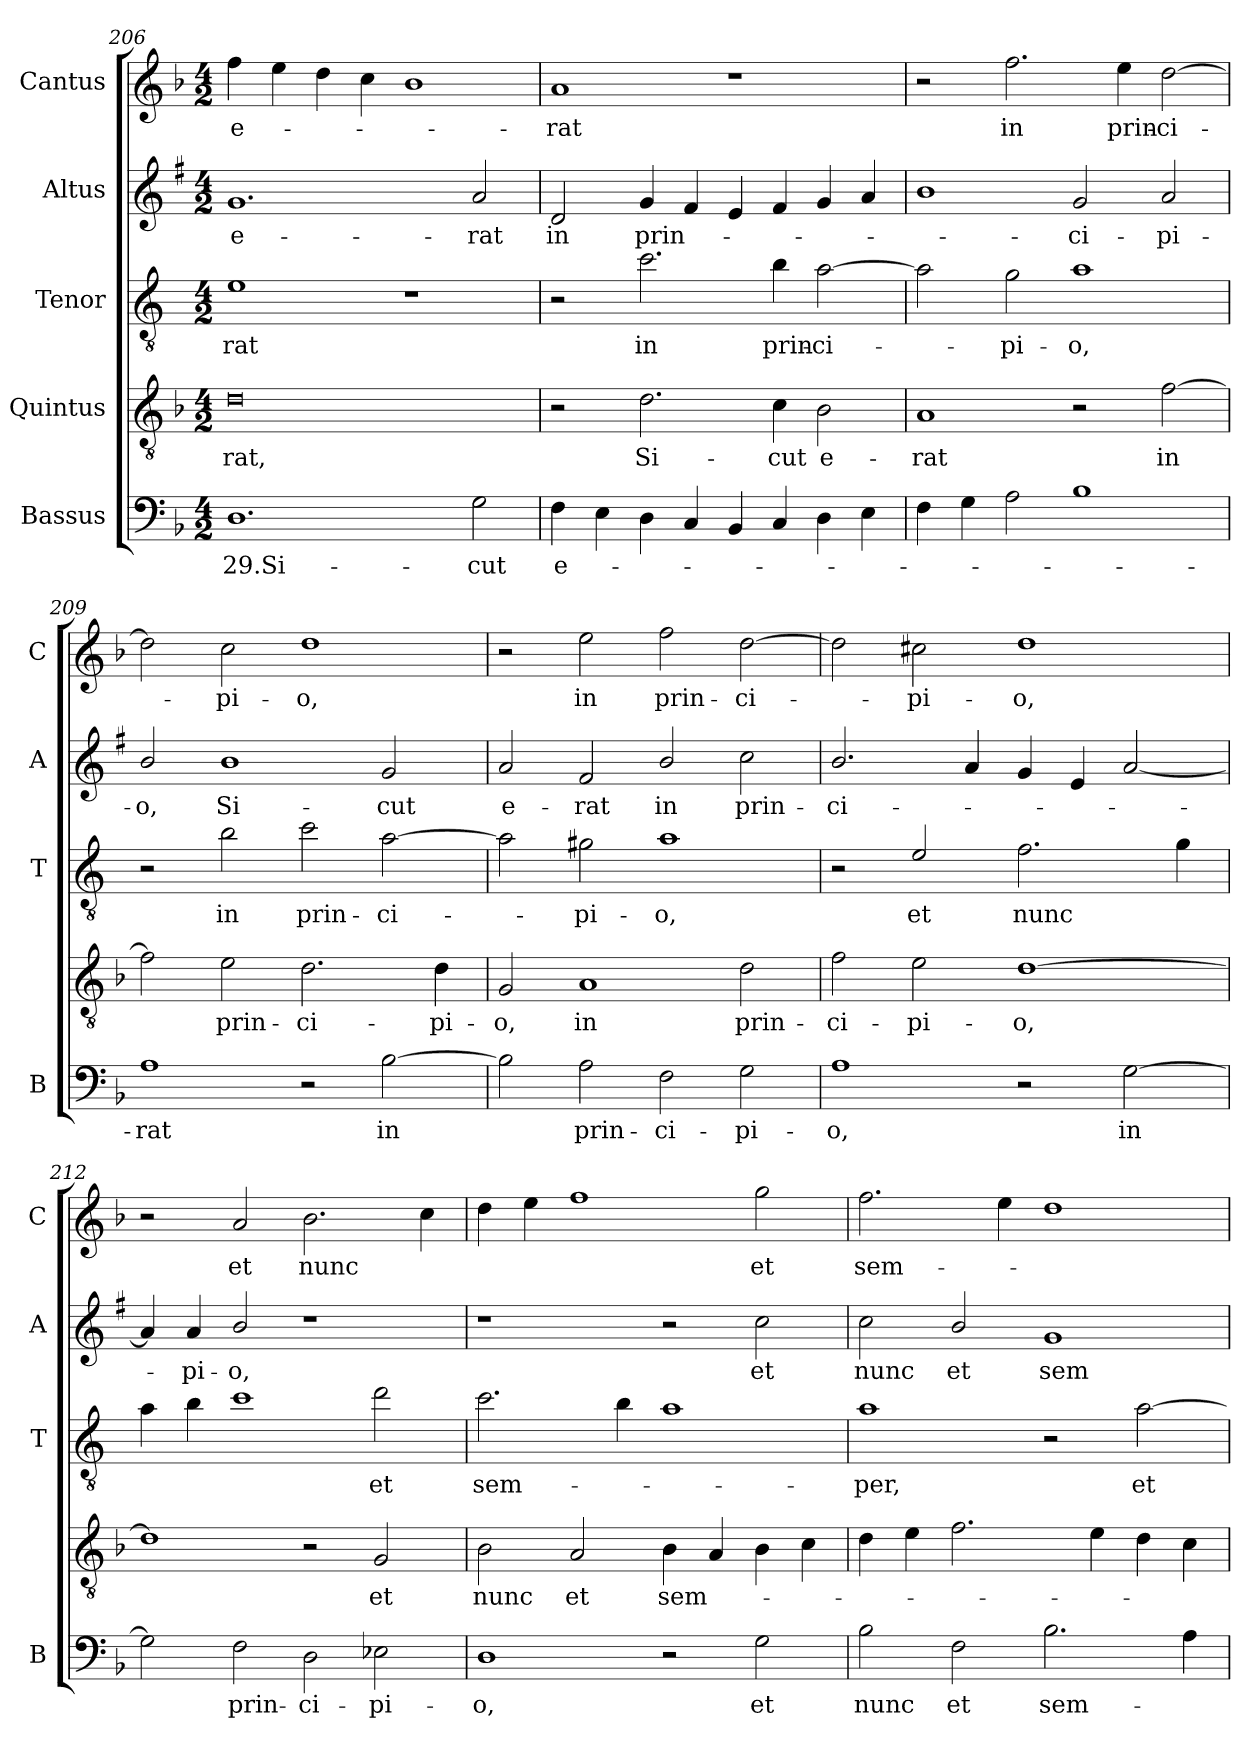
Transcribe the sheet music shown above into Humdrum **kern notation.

**kern	**text	**kern	**text	**kern	**text	**kern	**text	**kern	**text
*part5	*part5	*part4	*part4	*part3	*part3	*part2	*part2	*part1	*part1
*staff5	*staff5	*staff4	*staff4	*staff3	*staff3	*staff2	*staff2	*staff1	*staff1
*I"Bassus	*	*I"Quintus	*	*I"Tenor	*	*I"Altus	*	*I"Cantus	*
*I'B	*	*	*	*I'T	*	*I'A	*	*I'C	*
*clefF4	*	*clefGv2	*	*clefGv2	*	*clefG2	*	*clefG2	*
*	*	*	*	*ITrd4c7	*	*ITrd1c2	*	*	*
*k[b-]	*	*k[b-]	*	*k[b-]	*	*k[b-]	*	*k[b-]	*
*F:	*	*F:	*	*F:	*	*F:	*	*F:	*
*M4/2	*	*M4/2	*	*M4/2	*	*M4/2	*	*M4/2	*
=206	=206	=206	=206	=206	=206	=206	=206	=206	=206
!	!LO:LY:b	!	!LO:LY:b	!	!LO:LY:b	!	!LO:LY:b	!	!LO:LY:b
1.D	29.Si-	0d	-rat,	1A	-rat	1.f	e-	4ff\	e-
.	.	.	.	.	.	.	.	4ee\	.
.	.	.	.	.	.	.	.	4dd\	.
.	.	.	.	.	.	.	.	4cc\	.
.	.	.	.	1r	.	.	.	1b-	.
!	!LO:LY:b	!	!	!	!	!	!LO:LY:b	!	!
2G\	-cut	.	.	.	.	2g/	-rat	.	.
=207	=207	=207	=207	=207	=207	=207	=207	=207	=207
!	!LO:LY:b	!	!	!	!	!	!LO:LY:b	!	!LO:LY:b
4F\	e-	2r	.	2r	.	2c/	in	1a	-rat
4E\	.	.	.	.	.	.	.	.	.
!	!	!	!LO:LY:b	!	!LO:LY:b	!	!LO:LY:b	!	!
4D\	.	2.d\	Si-	2.f\	in	4f/	prin-	.	.
4C/	.	.	.	.	.	4e/	.	.	.
4BB-/	.	.	.	.	.	4d/	.	1r	.
!	!	!	!LO:LY:b	!	!LO:LY:b	!	!	!	!
4C/	.	4c\	-cut	4e\	prin-	4e/	.	.	.
!	!	!	!LO:LY:b	!	!LO:LY:b	!	!	!	!
4D\	.	2B-\	e-	[2d\	-ci-	4f/	.	.	.
4E\	.	.	.	.	.	4g/	.	.	.
=208	=208	=208	=208	=208	=208	=208	=208	=208	=208
!	!	!	!LO:LY:b	!	!	!	!	!	!
4F\	.	1A	-rat	2d\]	.	1a	.	2r	.
4G\	.	.	.	.	.	.	.	.	.
!	!	!	!	!	!LO:LY:b	!	!	!	!LO:LY:b
2A\	.	.	.	2c\	-pi-	.	.	2.ff\	in
!	!	!	!	!	!LO:LY:b	!	!LO:LY:b	!	!
1B-	.	2r	.	1d	-o,	2f/	-ci-	.	.
!	!	!	!	!	!	!	!	!	!LO:LY:b
.	.	.	.	.	.	.	.	4ee\	prin-
!	!	!	!LO:LY:b	!	!	!	!LO:LY:b	!	!LO:LY:b
.	.	[2f\	in	.	.	2g/	-pi-	[2dd\	-ci-
!!LO:LB:g=z
=209	=209	=209	=209	=209	=209	=209	=209	=209	=209
!	!LO:LY:b	!	!	!	!	!	!LO:LY:b	!	!
1A	-rat	2f\]	.	2r	.	2a/	-o,	2dd\]	.
!	!	!	!LO:LY:b	!	!LO:LY:b	!	!LO:LY:b	!	!LO:LY:b
.	.	2e\	prin-	2e\	in	1a	Si-	2cc\	-pi-
!	!	!	!LO:LY:b	!	!LO:LY:b	!	!	!	!LO:LY:b
2r	.	2.d\	-ci-	2f\	prin-	.	.	1dd	-o,
!	!LO:LY:b	!	!	!	!LO:LY:b	!	!LO:LY:b	!	!
[2B-\	in	.	.	[2d\	-ci-	2f/	-cut	.	.
!	!	!	!LO:LY:b	!	!	!	!	!	!
.	.	4d\	-pi-	.	.	.	.	.	.
=210	=210	=210	=210	=210	=210	=210	=210	=210	=210
!	!	!	!LO:LY:b	!	!	!	!LO:LY:b	!	!
2B-\]	.	2G/	-o,	2d\]	.	2g/	e-	2r	.
!	!LO:LY:b	!	!LO:LY:b	!	!LO:LY:b	!	!LO:LY:b	!	!LO:LY:b
2A\	prin-	1A	in	2c#X\	-pi-	2e/	-rat	2ee\	in
!	!LO:LY:b	!	!	!	!LO:LY:b	!	!LO:LY:b	!	!LO:LY:b
2F\	-ci-	.	.	1d	-o,	2a/	in	2ff\	prin-
!	!LO:LY:b	!	!LO:LY:b	!	!	!	!LO:LY:b	!	!LO:LY:b
2G\	-pi-	2d\	prin-	.	.	2b-\	prin-	[2dd\	-ci-
=211	=211	=211	=211	=211	=211	=211	=211	=211	=211
!	!LO:LY:b	!	!LO:LY:b	!	!	!	!LO:LY:b	!	!
1A	-o,	2f\	-ci-	2r	.	2.a/	-ci-	2dd\]	.
!	!	!	!LO:LY:b	!	!LO:LY:b	!	!	!	!LO:LY:b
.	.	2e\	-pi-	2A/	et	.	.	2cc#X\	-pi-
.	.	.	.	.	.	4g/	.	.	.
!	!	!	!LO:LY:b	!	!LO:LY:b	!	!	!	!LO:LY:b
2r	.	[1d	-o,	2.B-\	nunc	4f/	.	1dd	-o,
.	.	.	.	.	.	4d/	.	.	.
!	!LO:LY:b	!	!	!	!	!	!	!	!
[2G\	in	.	.	.	.	[2g/	.	.	.
.	.	.	.	4c\	.	.	.	.	.
=212	=212	=212	=212	=212	=212	=212	=212	=212	=212
2G\]	.	1d]	.	4d\	.	4g/]	.	2r	.
!	!	!	!	!	!	!	!LO:LY:b	!	!
.	.	.	.	4e\	.	4g/	-pi-	.	.
!	!LO:LY:b	!	!	!	!	!	!LO:LY:b	!	!LO:LY:b
2F\	prin-	.	.	1f	.	2a/	-o,	2a/	et
!	!LO:LY:b	!	!	!	!	!	!	!	!LO:LY:b
2D\	-ci-	2r	.	.	.	1r	.	2.b-\	nunc
!	!LO:LY:b	!	!LO:LY:b	!	!LO:LY:b	!	!	!	!
2E-X\	-pi-	2G/	et	2g\	et	.	.	.	.
.	.	.	.	.	.	.	.	4cc\	.
=213	=213	=213	=213	=213	=213	=213	=213	=213	=213
!	!LO:LY:b	!	!LO:LY:b	!	!LO:LY:b	!	!	!	!
1D	-o,	2B-\	nunc	2.f\	sem-	1r	.	4dd\	.
.	.	.	.	.	.	.	.	4ee\	.
!	!	!	!LO:LY:b	!	!	!	!	!	!
.	.	2A/	et	.	.	.	.	1ff	.
.	.	.	.	4e\	.	.	.	.	.
!	!	!	!LO:LY:b	!	!	!	!	!	!
2r	.	4B-\	sem-	1d	.	2r	.	.	.
.	.	4A/	.	.	.	.	.	.	.
!	!LO:LY:b	!	!	!	!	!	!LO:LY:b	!	!LO:LY:b
2G\	et	4B-\	.	.	.	2b-\	et	2gg\	et
.	.	4c\	.	.	.	.	.	.	.
!!LO:LB:g=z
=214	=214	=214	=214	=214	=214	=214	=214	=214	=214
!	!LO:LY:b	!	!	!	!LO:LY:b	!	!LO:LY:b	!	!LO:LY:b
2B-\	nunc	4d\	.	1d	-per,	2b-\	nunc	2.ff\	sem-
.	.	4e\	.	.	.	.	.	.	.
!	!LO:LY:b	!	!	!	!	!	!LO:LY:b	!	!
2F\	et	2.f\	.	.	.	2a/	et	.	.
.	.	.	.	.	.	.	.	4ee\	.
!	!LO:LY:b	!	!	!	!	!	!LO:LY:b	!	!
2.B-\	sem-	.	.	2r	.	1f	sem-	1dd	.
.	.	4e\	.	.	.	.	.	.	.
!	!	!	!	!	!LO:LY:b	!	!	!	!
.	.	4d\	.	[2d\	et	.	.	.	.
4A\	.	4c\	.	.	.	.	.	.	.
=	=	=	=	=	=	=	=	=	=
*-	*-	*-	*-	*-	*-	*-	*-	*-	*-
